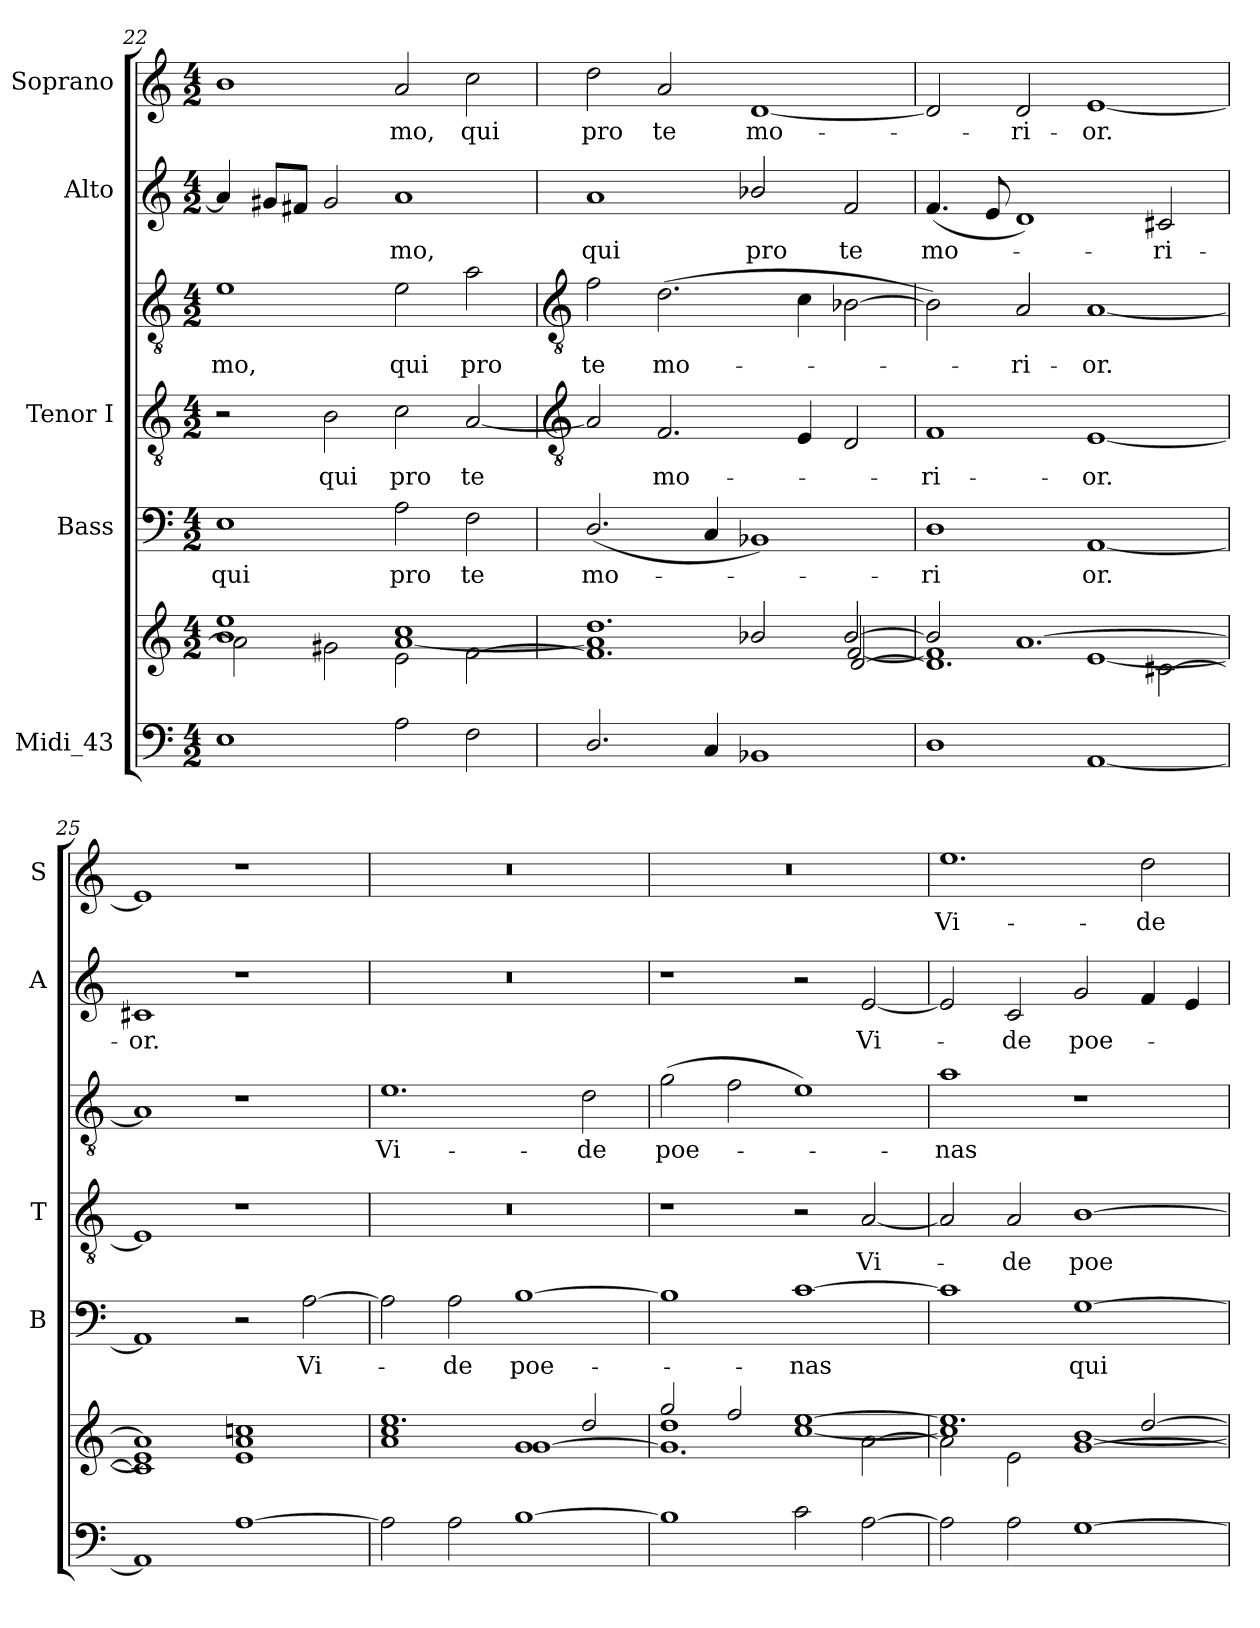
**kern	**kern	**kern	**text	**kern	**text	**kern	**text	**kern	**text	**kern	**text
*part5	*part5	*part4	*part4	*part3	*part3	*part3	*part3	*part2	*part2	*part1	*part1
*staff7	*staff6	*staff5	*staff5	*staff4	*staff4	*staff3	*staff3	*staff2	*staff2	*staff1	*staff1
*I"Midi_43	*	*I"Bass	*	*I"Tenor I	*	*	*	*I"Alto	*	*I"Soprano	*
*	*	*I'B	*	*I'T	*	*	*	*I'A	*	*I'S	*
*clefF4	*clefG2	*clefF4	*	*clefGv2	*	*clefGv2	*	*clefG2	*	*clefG2	*
*k[]	*k[]	*k[]	*	*k[]	*	*k[]	*	*k[]	*	*k[]	*
*C:	*C:	*C:	*	*C:	*	*C:	*	*C:	*	*C:	*
*M4/2	*M4/2	*M4/2	*	*M4/2	*	*M4/2	*	*M4/2	*	*M4/2	*
=22	=22	=22	=22	=22	=22	=22	=22	=22	=22	=22	=22
*	*^	*	*	*	*	*	*	*	*	*	*
*	*	*^	*	*	*	*	*	*	*	*	*	*
!	!	!	!	!	!LO:LY:b	!	!	!	!LO:LY:b	!	!	!	!
1E	1ee/	1b\	2a\]	1E	qui	2r	.	1e	mo,	4a]	.	1b	.
.	.	.	.	.	.	.	.	.	.	8g#XL	.	.	.
.	.	.	.	.	.	.	.	.	.	8f#XJ	.	.	.
!	!	!	!	!	!	!	!LO:LY:b	!	!	!	!	!	!
.	.	.	2g#X\	.	.	2B	qui	.	.	2g#	.	.	.
!	!	!	!	!	!LO:LY:b	!	!LO:LY:b	!	!LO:LY:b	!	!LO:LY:b	!	!LO:LY:b
2A	1cc/	[1a\	2e\	2A	pro	2c	pro	2e	qui	1a	mo,	2a	mo,
!	!	!	!	!	!LO:LY:b	!	!LO:LY:b	!	!LO:LY:b	!	!	!	!LO:LY:b
2F	.	.	[2f\	2F	te	[2A	te	2a	pro	.	.	2cc	qui
!!LO:LB:g=z
=23	=23	=23	=23	=23	=23	=23	=23	=23	=23	=23	=23	=23	=23
*	*	*	*	*	*	*clefGv2	*	*clefGv2	*	*	*	*	*
!	!	!	!	!	!LO:LY:b	!	!	!	!LO:LY:b	!	!LO:LY:b	!	!LO:LY:b
2.D/	1.dd/	1a\]	1.f\]	(<2.D/	mo-	2A]	.	2f	te	1a	qui	2dd	pro
!	!	!	!	!	!	!	!LO:LY:b	!	!LO:LY:b	!	!	!	!LO:LY:b
.	.	.	.	.	.	2.F	mo-	(>2.d	mo-	.	.	2a	te
4C	.	.	.	4C	.	.	.	.	.	.	.	.	.
!	!	!	!	!	!	!	!	!	!	!	!LO:LY:b	!	!LO:LY:b
1BB-X	.	2b-X/	.	1BB-X)	.	.	.	.	.	2b-X/	pro	[1d	mo-
.	.	.	.	.	.	4E	.	4c	.	.	.	.	.
!	!	!	!	!	!	!	!	!	!	!	!LO:LY:b	!	!
.	[2b-/	[2f/	[2d/	.	.	2D	.	[2B-X	.	2f	te	.	.
=24	=24	=24	=24	=24	=24	=24	=24	=24	=24	=24	=24	=24	=24
!	!	!	!	!	!LO:LY:b	!	!LO:LY:b	!	!	!	!LO:LY:b	!	!
1D/	2b-/]	1f\]	1.d\]	1D/	ri	1F	ri-	2B-])	.	(<4.f	mo-	2d]	.
.	.	.	.	.	.	.	.	.	.	8e	.	.	.
!	!	!	!	!	!	!	!	!	!LO:LY:b	!	!	!	!LO:LY:b
.	[1.a/	.	.	.	.	.	.	2A	ri-	1d)	.	2d	ri-
!	!	!	!	!	!LO:LY:b	!	!LO:LY:b	!	!LO:LY:b	!	!	!	!LO:LY:b
[1AA	.	[1e\	.	[1AA	or.	[1E	-or.	[1A	-or.	.	.	[1e	-or.
!	!	!	!	!	!	!	!	!	!	!	!LO:LY:b	!	!
.	.	.	[2c#X\	.	.	.	.	.	.	2c#X	ri-	.	.
=25	=25	=25	=25	=25	=25	=25	=25	=25	=25	=25	=25	=25	=25
!	!	!	!	!	!	!	!	!	!	!	!LO:LY:b	!	!
1AA]	1a/]	1e\]	1c#\]	1AA]	.	1E]	.	1A]	.	1c#X	-or.	1e]	.
[1A	1ccn/	1a\	1e\	2r	.	1r	.	1r	.	1r	.	1r	.
!	!	!	!	!	!LO:LY:b	!	!	!	!	!	!	!	!
.	.	.	.	[2A	Vi-	.	.	.	.	.	.	.	.
=26	=26	=26	=26	=26	=26	=26	=26	=26	=26	=26	=26	=26	=26
!	!	!	!	!	!	!	!	!	!LO:LY:b	!	!	!	!
2A]	1.ee/	1cc\	1a\	2A]	.	0r	.	1.e	Vi-	0r	.	0r	.
!	!	!	!	!	!LO:LY:b	!	!	!	!	!	!	!	!
2A	.	.	.	2A	de	.	.	.	.	.	.	.	.
!	!	!	!	!	!LO:LY:b	!	!	!	!	!	!	!	!
[1B	.	1g\	[1g\	[1B	poe-	.	.	.	.	.	.	.	.
!	!	!	!	!	!	!	!	!	!LO:LY:b	!	!	!	!
.	2dd/	.	.	.	.	.	.	2d	-de	.	.	.	.
=27	=27	=27	=27	=27	=27	=27	=27	=27	=27	=27	=27	=27	=27
!	!	!	!	!	!	!	!	!	!LO:LY:b	!	!	!	!
1B]	2gg/	1dd\	1.g\]	1B]	.	1r	.	(>2g	poe-	1r	.	0r	.
.	2ff/	.	.	.	.	.	.	2f	.	.	.	.	.
!	!	!	!	!	!LO:LY:b	!	!	!	!	!	!	!	!
2c	[1ee/	[1cc\	.	[1c	nas	2r	.	1e)	.	2r	.	.	.
!	!	!	!	!	!	!	!LO:LY:b	!	!	!	!LO:LY:b	!	!
[2A	.	.	[2a\	.	.	[2A	Vi-	.	.	[2e	Vi-	.	.
=28	=28	=28	=28	=28	=28	=28	=28	=28	=28	=28	=28	=28	=28
!	!	!	!	!	!	!	!	!	!LO:LY:b	!	!	!	!LO:LY:b
2A]	1.ee/]	1cc\]	2a\]	1c]	.	2A]	.	1a	nas	2e]	.	1.ee	Vi-
!	!	!	!	!	!	!	!LO:LY:b	!	!	!	!LO:LY:b	!	!
2A	.	.	2e\	.	.	2A	de	.	.	2c	de	.	.
!	!	!	!	!	!LO:LY:b	!	!LO:LY:b	!	!	!	!LO:LY:b	!	!
[1G	.	[1b\	[1g\	[1G	qui-	[1B	poe-	1r	.	2g	poe-	.	.
!	!	!	!	!	!	!	!	!	!	!	!	!	!LO:LY:b
.	[2dd/	.	.	.	.	.	.	.	.	4f	.	2dd	-de
.	.	.	.	.	.	.	.	.	.	4e	.	.	.
*	*v	*v	*v	*	*	*	*	*	*	*	*	*	*
=	=	=	=	=	=	=	=	=	=	=	=
*-	*-	*-	*-	*-	*-	*-	*-	*-	*-	*-	*-
